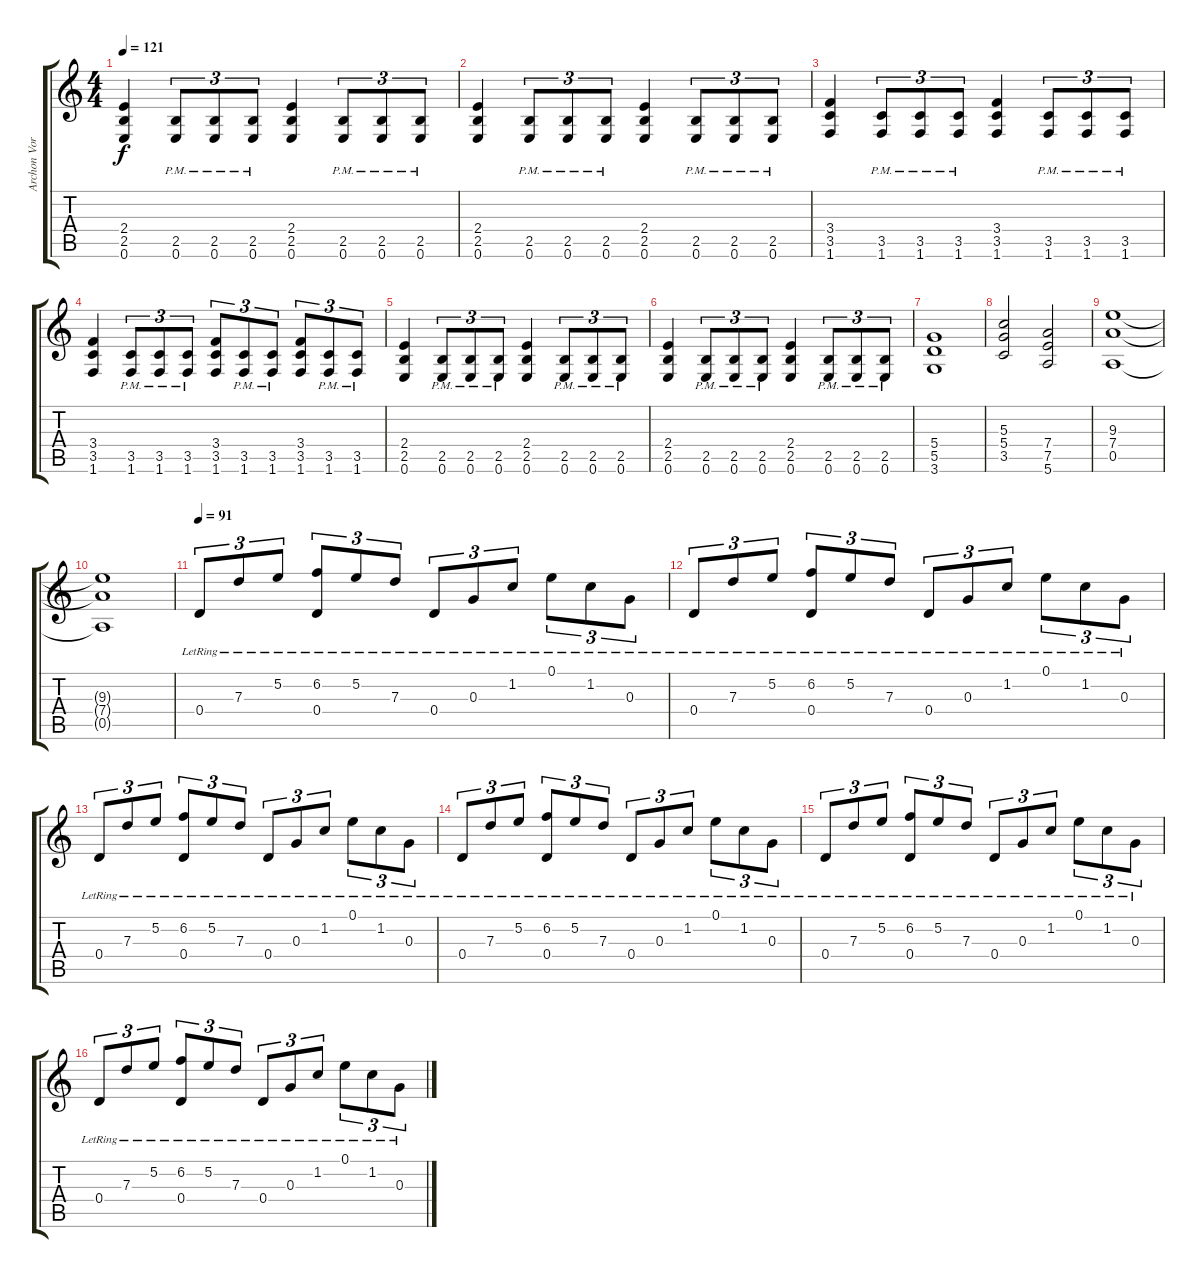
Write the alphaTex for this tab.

\track ("Archon Vorskaath" "Archon Vor") {instrument distortionguitar}
\staff {score tabs}
\tuning (E4 B3 G3 D3 A2 E2) {hide}
\ts (4 4)
\tempo 121
\clef g2
\ks c
(2.4 2.5 0.6).4{dy f} (2.5{pm} 0.6{pm}).8{tu (3 2)} (2.5{pm} 0.6{pm}).8{tu (3 2)} (2.5{pm} 0.6{pm}).8{tu (3 2)} (2.4 2.5 0.6).4 (2.5{pm} 0.6{pm}).8{tu (3 2)} (2.5{pm} 0.6{pm}).8{tu (3 2)} (2.5{pm} 0.6{pm}).8{tu (3 2)} |
(2.4 2.5 0.6).4 (2.5{pm} 0.6{pm}).8{tu (3 2)} (2.5{pm} 0.6{pm}).8{tu (3 2)} (2.5{pm} 0.6{pm}).8{tu (3 2)} (2.4 2.5 0.6).4 (2.5{pm} 0.6{pm}).8{tu (3 2)} (2.5{pm} 0.6{pm}).8{tu (3 2)} (2.5{pm} 0.6{pm}).8{tu (3 2)} |
(3.4 3.5 1.6).4 (3.5{pm} 1.6{pm}).8{tu (3 2)} (3.5{pm} 1.6{pm}).8{tu (3 2)} (3.5{pm} 1.6{pm}).8{tu (3 2)} (3.4 3.5 1.6).4 (3.5{pm} 1.6{pm}).8{tu (3 2)} (3.5{pm} 1.6{pm}).8{tu (3 2)} (3.5{pm} 1.6{pm}).8{tu (3 2)} |
(3.4 3.5 1.6).4 (3.5{pm} 1.6{pm}).8{tu (3 2)} (3.5{pm} 1.6{pm}).8{tu (3 2)} (3.5{pm} 1.6{pm}).8{tu (3 2)} (3.4 3.5 1.6).8{tu (3 2)} (3.5{pm} 1.6{pm}).8{tu (3 2)} (3.5{pm} 1.6{pm}).8{tu (3 2)} (3.4 3.5 1.6).8{tu (3 2)} (3.5{pm} 1.6{pm}).8{tu (3 2)} (3.5{pm} 1.6{pm}).8{tu (3 2)} |
(2.4 2.5 0.6).4 (2.5{pm} 0.6{pm}).8{tu (3 2)} (2.5{pm} 0.6{pm}).8{tu (3 2)} (2.5{pm} 0.6{pm}).8{tu (3 2)} (2.4 2.5 0.6).4 (2.5{pm} 0.6{pm}).8{tu (3 2)} (2.5{pm} 0.6{pm}).8{tu (3 2)} (2.5{pm} 0.6{pm}).8{tu (3 2)} |
(2.4 2.5 0.6).4 (2.5{pm} 0.6{pm}).8{tu (3 2)} (2.5{pm} 0.6{pm}).8{tu (3 2)} (2.5{pm} 0.6{pm}).8{tu (3 2)} (2.4 2.5 0.6).4 (2.5{pm} 0.6{pm}).8{tu (3 2)} (2.5{pm} 0.6{pm}).8{tu (3 2)} (2.5{pm} 0.6{pm}).8{tu (3 2)} |
(5.4 5.5 3.6).1 |
(5.3 5.4 3.5).2 (7.4 7.5 5.6).2 |
(9.3 7.4 0.5).1{volume 4} |
(9.3{t} 7.4{t} 0.5{t}).1 |
\tempo 91
0.4{lr}.8{tu (3 2) volume 13 instrument acousticguitarsteel} 7.3{lr}.8{tu (3 2)} 5.2{lr}.8{tu (3 2)} (6.2{lr} 0.4{lr}).8{tu (3 2)} 5.2{lr}.8{tu (3 2)} 7.3{lr}.8{tu (3 2)} 0.4{lr}.8{tu (3 2)} 0.3{lr}.8{tu (3 2)} 1.2{lr}.8{tu (3 2)} 0.1{lr}.8{tu (3 2)} 1.2{lr}.8{tu (3 2)} 0.3{lr}.8{tu (3 2)} |
0.4{lr}.8{tu (3 2)} 7.3{lr}.8{tu (3 2)} 5.2{lr}.8{tu (3 2)} (6.2{lr} 0.4{lr}).8{tu (3 2)} 5.2{lr}.8{tu (3 2)} 7.3{lr}.8{tu (3 2)} 0.4{lr}.8{tu (3 2)} 0.3{lr}.8{tu (3 2)} 1.2{lr}.8{tu (3 2)} 0.1{lr}.8{tu (3 2)} 1.2{lr}.8{tu (3 2)} 0.3{lr}.8{tu (3 2)} |
0.4{lr}.8{tu (3 2)} 7.3{lr}.8{tu (3 2)} 5.2{lr}.8{tu (3 2)} (6.2{lr} 0.4{lr}).8{tu (3 2)} 5.2{lr}.8{tu (3 2)} 7.3{lr}.8{tu (3 2)} 0.4{lr}.8{tu (3 2)} 0.3{lr}.8{tu (3 2)} 1.2{lr}.8{tu (3 2)} 0.1{lr}.8{tu (3 2)} 1.2{lr}.8{tu (3 2)} 0.3{lr}.8{tu (3 2)} |
0.4{lr}.8{tu (3 2)} 7.3{lr}.8{tu (3 2)} 5.2{lr}.8{tu (3 2)} (6.2{lr} 0.4{lr}).8{tu (3 2)} 5.2{lr}.8{tu (3 2)} 7.3{lr}.8{tu (3 2)} 0.4{lr}.8{tu (3 2)} 0.3{lr}.8{tu (3 2)} 1.2{lr}.8{tu (3 2)} 0.1{lr}.8{tu (3 2)} 1.2{lr}.8{tu (3 2)} 0.3{lr}.8{tu (3 2)} |
0.4{lr}.8{tu (3 2)} 7.3{lr}.8{tu (3 2)} 5.2{lr}.8{tu (3 2)} (6.2{lr} 0.4{lr}).8{tu (3 2)} 5.2{lr}.8{tu (3 2)} 7.3{lr}.8{tu (3 2)} 0.4{lr}.8{tu (3 2)} 0.3{lr}.8{tu (3 2)} 1.2{lr}.8{tu (3 2)} 0.1{lr}.8{tu (3 2)} 1.2{lr}.8{tu (3 2)} 0.3{lr}.8{tu (3 2)} |
0.4{lr}.8{tu (3 2)} 7.3{lr}.8{tu (3 2)} 5.2{lr}.8{tu (3 2)} (6.2{lr} 0.4{lr}).8{tu (3 2)} 5.2{lr}.8{tu (3 2)} 7.3{lr}.8{tu (3 2)} 0.4{lr}.8{tu (3 2)} 0.3{lr}.8{tu (3 2)} 1.2{lr}.8{tu (3 2)} 0.1{lr}.8{tu (3 2)} 1.2{lr}.8{tu (3 2)} 0.3{lr}.8{tu (3 2)}
